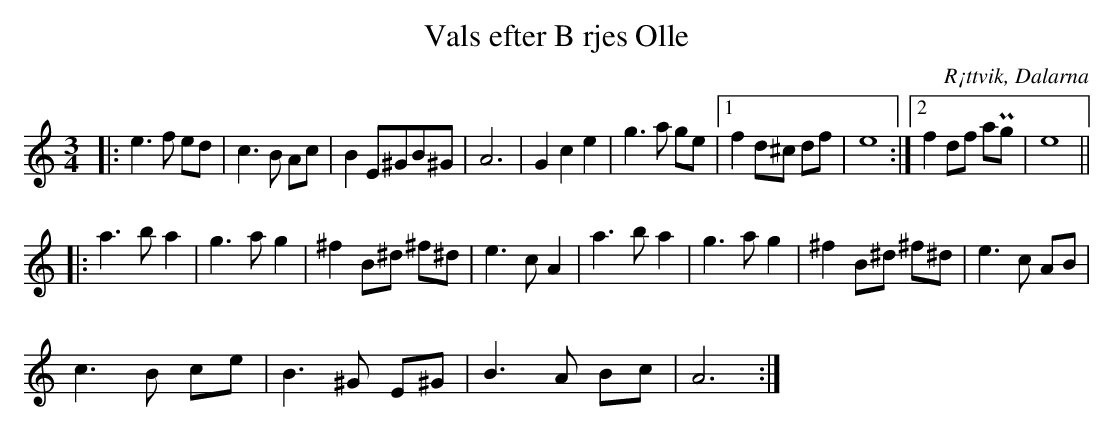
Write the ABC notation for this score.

X:1
T:Vals efter B rjes Olle
O:R¡ttvik, Dalarna
M:3/4
L:1/8
K:Am
|: e3 f ed | c3 B Ac | B2 E^GB^G | A6 | G2 c2 e2 | g3 a ge |1 f2 d^c df | e8 :|2 f2 df aPg | e8 ||
|: a3 b a2 | g3 a g2 | ^f2 B^d ^f^d | e3 c A2 | a3 b a2 | g3 a g2 | ^f2 B^d ^f^d | e3 c AB |
c3 B ce | B3 ^G E^G | B3 A Bc | A6 :|
